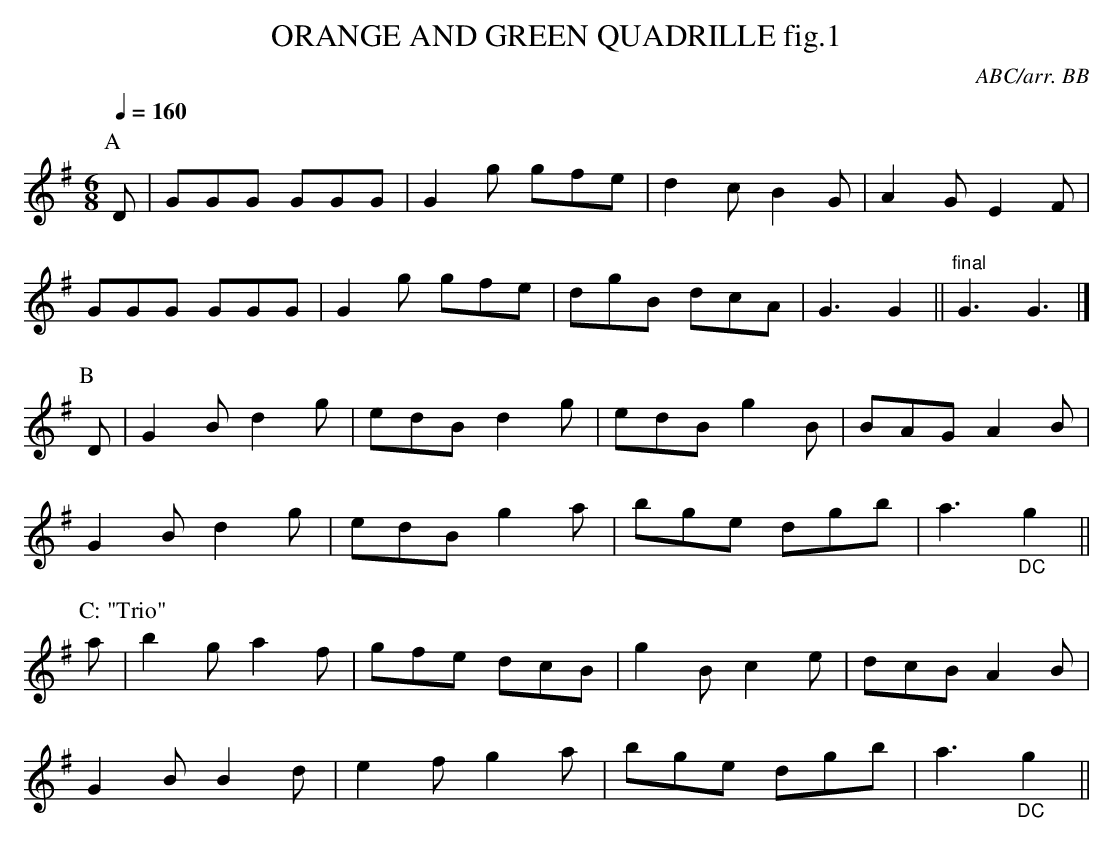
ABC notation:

X:1
T:ORANGE AND GREEN QUADRILLE fig.1
C:ABC/arr. BB
Q:1/4=160
L:1/8
M:6/8
K:G
P:A
D|GGG GGG|G2g gfe|d2c B2G|A2G E2F|
GGG GGG|G2g gfe|dgB dcA|G3 G2||\
"final"G3 G3|]
P:B
D|G2B d2g|edB d2g|edB g2B|BAG A2B|
G2B d2g|edB g2a|bge dgb|a3 "_DC"g2||
P:C: "Trio"
a|b2g a2f|gfe dcB|g2B c2e|dcB A2B|
G2B B2d|e2f g2a|bge dgb|a3 "_DC"g2||
